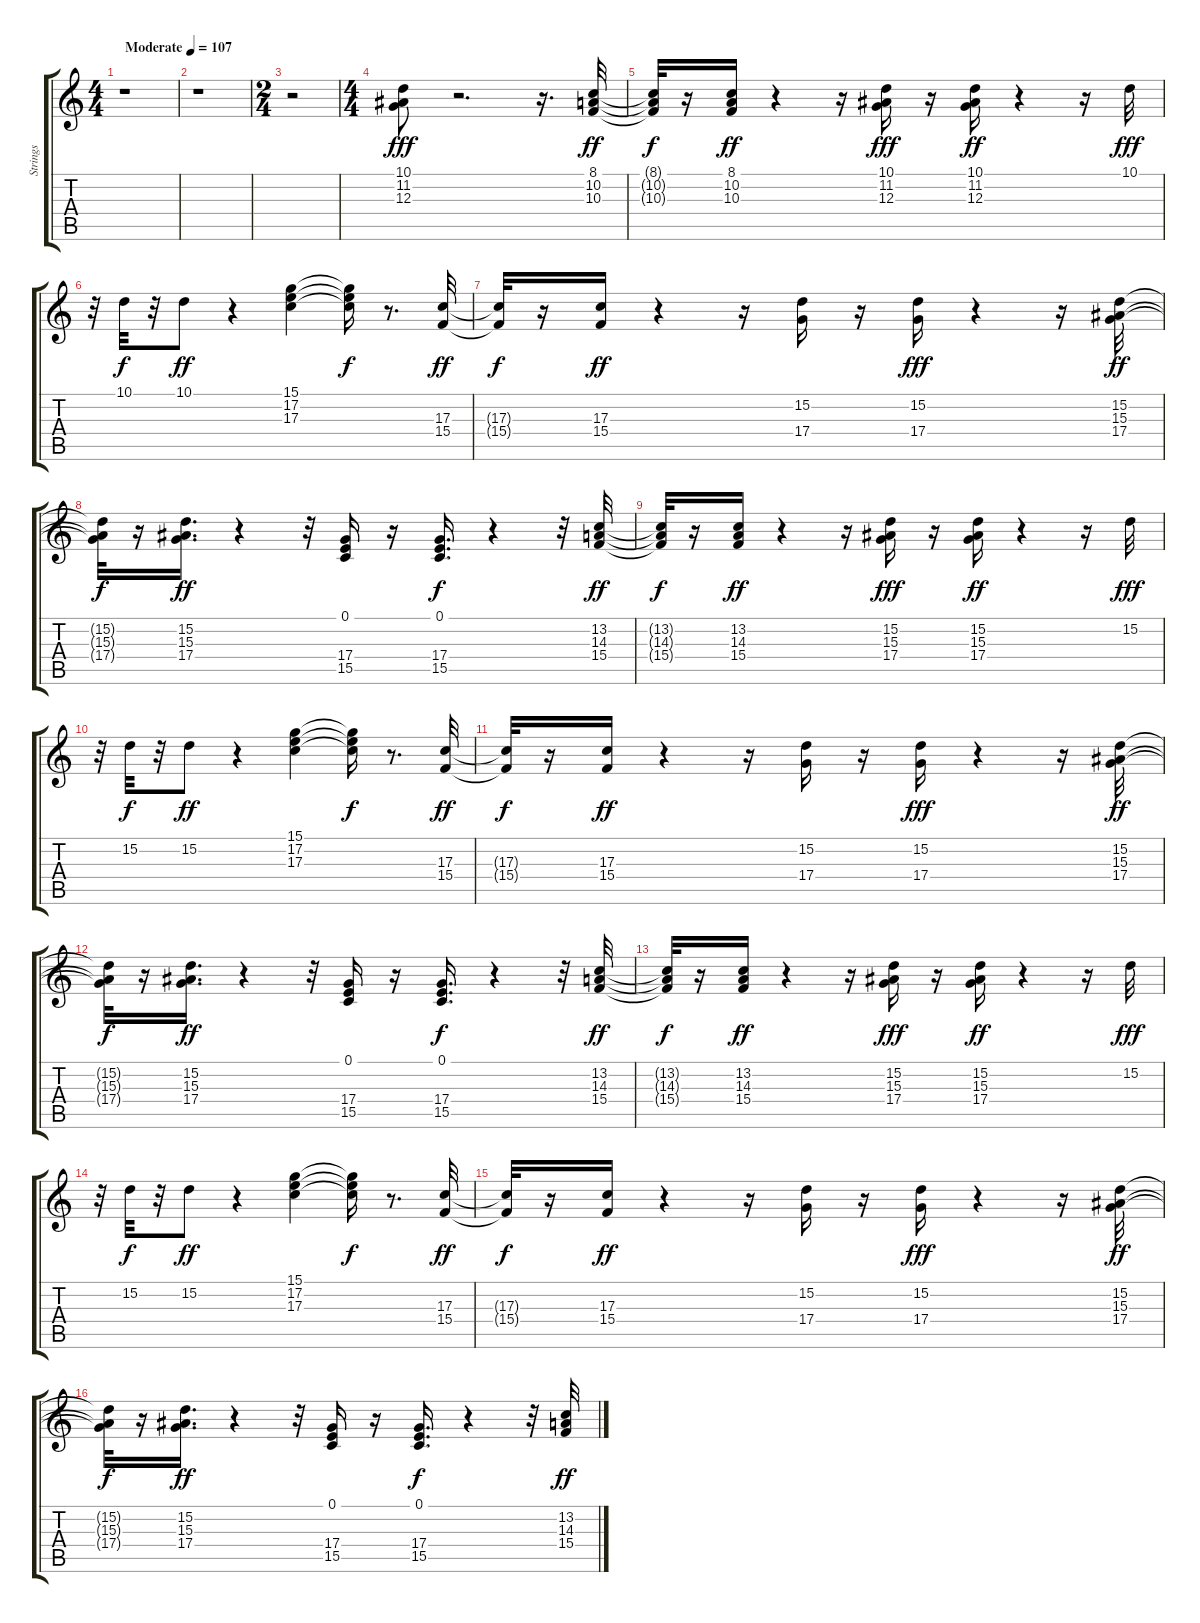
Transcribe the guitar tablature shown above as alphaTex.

\track ("Strings" "Strings") {instrument stringensemble1}
\staff {score tabs}
\tuning (E4 B3 G3 D3 A2 E2) {hide}
\ts (4 4)
\tempo (107 "Moderate")
\clef g2
\ks c
r.1{dy fff instrument stringensemble1} |
r.1 |
\ts (2 4)
r.2 |
\ts (4 4)
(10.1 11.2 12.3).8 r.2{d} r.16{d} (8.1 10.2 10.3).32{dy ff} |
(8.1{t} 10.2{t} 10.3{t}).32{dy f} r.16 (8.1 10.2 10.3).16{dy ff} r.4 r.16 (10.1 11.2 12.3).16{dy fff} r.16 (10.1 11.2 12.3).16{dy ff} r.4 r.16 10.1.32{dy fff} |
r.32 10.1.32{dy f} r.32 10.1.8{dy ff} r.4 (15.1 17.2 17.3).4 (15.1{t} 17.2{t} 17.3{t}).16{dy f} r.8{d} (17.3 15.4).32{dy ff} |
(17.3{t} 15.4{t}).32{dy f} r.16 (17.3 15.4).16{dy ff} r.4 r.16 (15.2 17.4).16 r.16 (15.2 17.4).16{dy fff} r.4 r.16 (15.2 15.3 17.4).32{dy ff} |
(15.2{t} 15.3{t} 17.4{t}).32{dy f} r.16 (15.2 15.3 17.4).16{d dy ff} r.4 r.32 (0.1 17.4 15.5).16 r.16 (0.1 17.4 15.5).16{d dy f} r.4 r.32 (13.2 14.3 15.4).32{dy ff} |
(13.2{t} 14.3{t} 15.4{t}).32{dy f} r.16 (13.2 14.3 15.4).16{dy ff} r.4 r.16 (15.2 15.3 17.4).16{dy fff} r.16 (15.2 15.3 17.4).16{dy ff} r.4 r.16 15.2.32{dy fff} |
r.32 15.2.32{dy f} r.32 15.2.8{dy ff} r.4 (15.1 17.2 17.3).4 (15.1{t} 17.2{t} 17.3{t}).16{dy f} r.8{d} (17.3 15.4).32{dy ff} |
(17.3{t} 15.4{t}).32{dy f} r.16 (17.3 15.4).16{dy ff} r.4 r.16 (15.2 17.4).16 r.16 (15.2 17.4).16{dy fff} r.4 r.16 (15.2 15.3 17.4).32{dy ff} |
(15.2{t} 15.3{t} 17.4{t}).32{dy f} r.16 (15.2 15.3 17.4).16{d dy ff} r.4 r.32 (0.1 17.4 15.5).16 r.16 (0.1 17.4 15.5).16{d dy f} r.4 r.32 (13.2 14.3 15.4).32{dy ff} |
(13.2{t} 14.3{t} 15.4{t}).32{dy f} r.16 (13.2 14.3 15.4).16{dy ff} r.4 r.16 (15.2 15.3 17.4).16{dy fff} r.16 (15.2 15.3 17.4).16{dy ff} r.4 r.16 15.2.32{dy fff} |
r.32 15.2.32{dy f} r.32 15.2.8{dy ff} r.4 (15.1 17.2 17.3).4 (15.1{t} 17.2{t} 17.3{t}).16{dy f} r.8{d} (17.3 15.4).32{dy ff} |
(17.3{t} 15.4{t}).32{dy f} r.16 (17.3 15.4).16{dy ff} r.4 r.16 (15.2 17.4).16 r.16 (15.2 17.4).16{dy fff} r.4 r.16 (15.2 15.3 17.4).32{dy ff} |
(15.2{t} 15.3{t} 17.4{t}).32{dy f} r.16 (15.2 15.3 17.4).16{d dy ff} r.4 r.32 (0.1 17.4 15.5).16 r.16 (0.1 17.4 15.5).16{d dy f} r.4 r.32 (13.2 14.3 15.4).32{dy ff}
